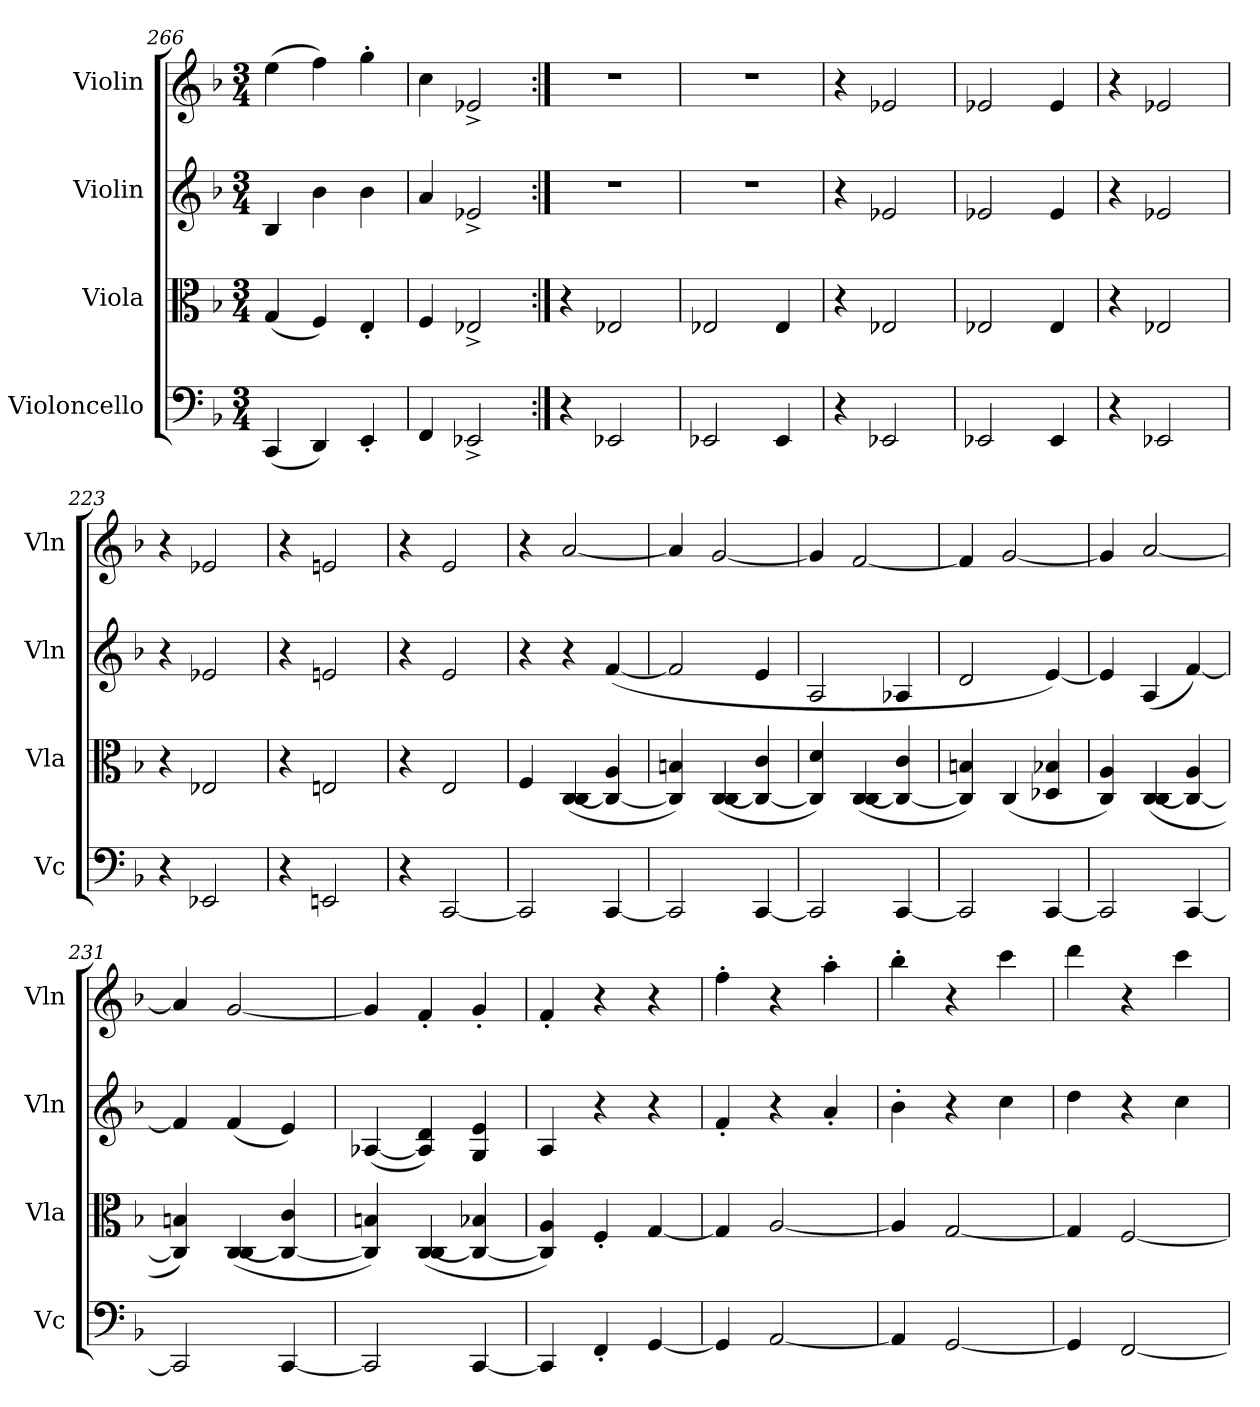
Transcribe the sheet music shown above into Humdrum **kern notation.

**kern	**kern	**kern	**kern
*part4	*part3	*part2	*part1
*staff4	*staff3	*staff2	*staff1
*I"Violoncello	*I"Viola	*I"Violin	*I"Violin
*I'Vc	*I'Vla	*I'Vln	*I'Vln
*clefF4	*clefC3	*clefG2	*clefG2
*k[b-]	*k[b-]	*k[b-]	*k[b-]
*M3/4	*M3/4	*M3/4	*M3/4
=266	=266	=266	=266
(4CC/	(4G/	4B-/	(4ee\
4DD/)	4F/)	4b-\	4ff\)
4EE'/	4E'/	4b-\	4gg'\
=267	=267	=267	=267
4FF/	4F/	4a/	4cc\
2EE-X^/	2E-X^/	2e-X^/	2e-X^/
=268:|!	=268:|!	=268:|!	=268:|!
4r	4r	2.r	2.r
2EE-X/	2E-X/	.	.
=219	=219	=219	=219
2EE-X/	2E-X/	2.r	2.r
4EE-/	4E-/	.	.
=220	=220	=220	=220
4r	4r	4r	4r
2EE-X/	2E-X/	2e-X/	2e-X/
=221	=221	=221	=221
2EE-X/	2E-X/	2e-X/	2e-X/
4EE-/	4E-/	4e-/	4e-/
=222	=222	=222	=222
4r	4r	4r	4r
2EE-X/	2E-X/	2e-X/	2e-X/
=223	=223	=223	=223
4r	4r	4r	4r
2EE-X/	2E-X/	2e-X/	2e-X/
=224	=224	=224	=224
4r	4r	4r	4r
2EEn/	2En/	2en/	2en/
=225	=225	=225	=225
4r	4r	4r	4r
[2CC/	2E/	2e/	2e/
=226	=226	=226	=226
2CC/]	4F/	4r	4r
.	([4C/ 4C/	4r	[2a/
[4CC/	4C_/ 4A/	([4f/	.
=227	=227	=227	=227
2CC/]	4C]/ 4Bn/)	2f/]	4a/]
.	([4C/ 4C/	.	[2g/
[4CC/	4C_/ 4c/	4e/	.
=228	=228	=228	=228
2CC/]	4C]/ 4d/)	2A/	4g/]
.	([4C/ 4C/	.	[2f/
[4CC/	4C_/ 4c/	4A-X/	.
=229	=229	=229	=229
2CC/]	4C]/ 4Bn/)	2d/	4f/]
.	(4C/	.	[2g/
[4CC/	4D-X/ 4B-X/	[4e/)	.
=230	=230	=230	=230
2CC/]	4C/ 4A/)	4e/]	4g/]
.	([4C/ 4C/	(4A/	[2a/
[4CC/	4C_/ 4A/	[4f/)	.
=231	=231	=231	=231
2CC/]	4C]/ 4Bn/)	4f/]	4a/]
.	([4C/ 4C/	(4f/	[2g/
[4CC/	4C_/ 4c/	4e/)	.
=232	=232	=232	=232
2CC/]	4C]/ 4Bn/)	([4A-X/	4g/]
.	([4C/ 4C/	4A-]/ 4d/)	4f'/
[4CC/	4C_/ 4B-X/	4G/ 4e/	4g'/
=233	=233	=233	=233
4CC/]	4C]/ 4A/)	4A/	4f'/
4FF'/	4F'/	4r	4r
[4GG/	[4G/	4r	4r
=234	=234	=234	=234
4GG/]	4G/]	4f'/	4ff'\
[2AA/	[2A/	4r	4r
.	.	4a'/	4aa'\
=235	=235	=235	=235
4AA/]	4A/]	4b-'\	4bb-'\
[2GG/	[2G/	4r	4r
.	.	4cc\	4ccc\
=236	=236	=236	=236
4GG/]	4G/]	4dd\	4ddd\
[2FF/	[2F/	4r	4r
.	.	4cc\	4ccc\
=	=	=	=
*-	*-	*-	*-
